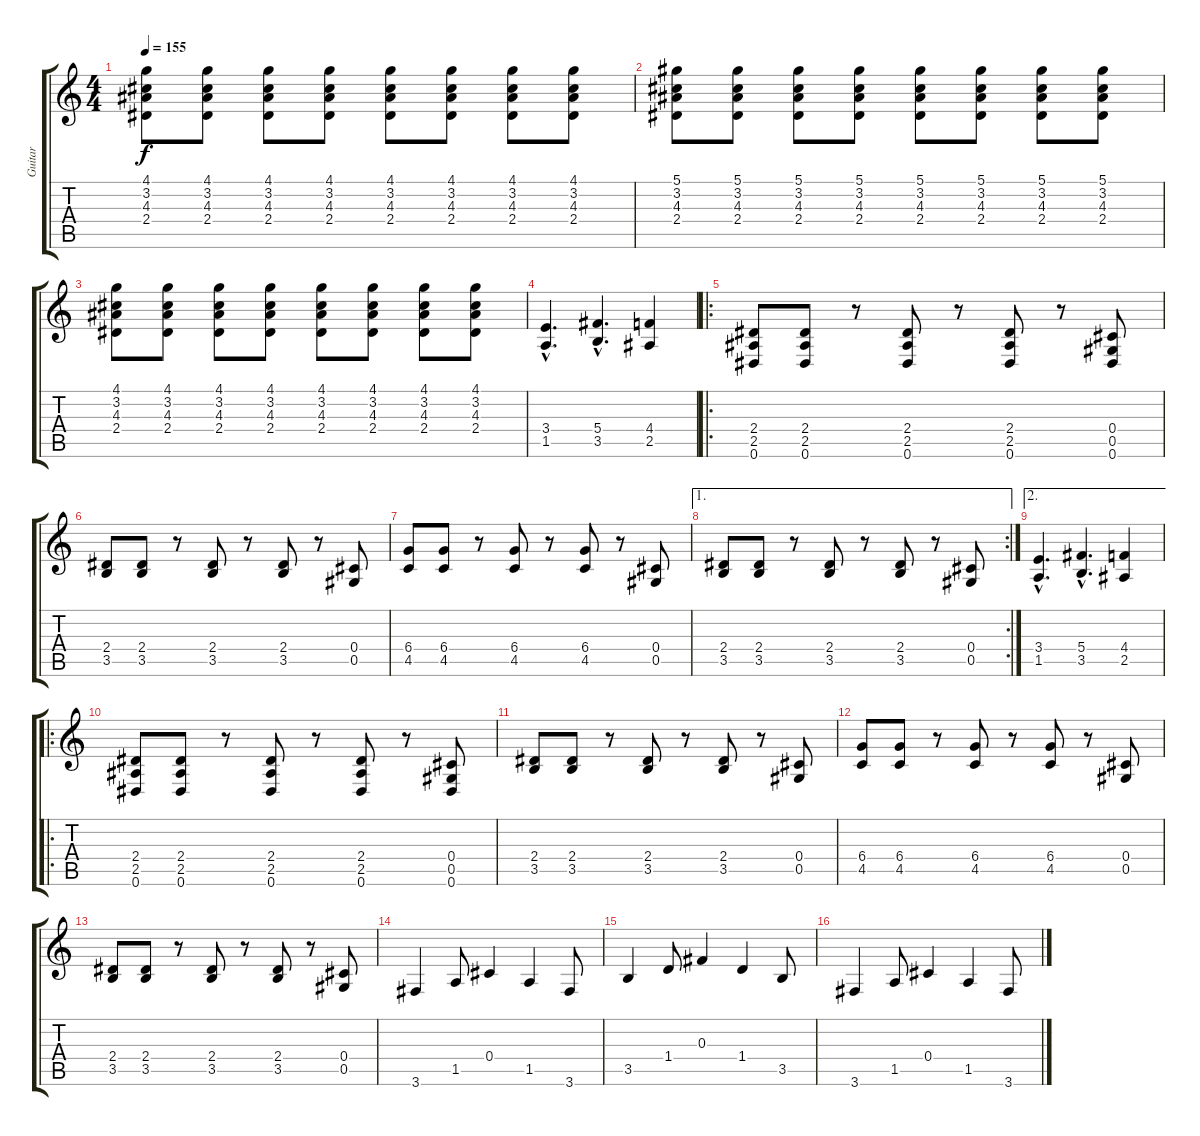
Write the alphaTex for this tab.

\track ("Guitar" "Guitar") {instrument overdrivenguitar}
\staff {score tabs}
\tuning (Eb4 Bb3 Gb3 Db3 Ab2 Eb2) {hide}
\ts (4 4)
\tempo 155
\clef g2
\ks c
(4.1 3.2 4.3 2.4).8{dy f} (4.1 3.2 4.3 2.4).8 (4.1 3.2 4.3 2.4).8 (4.1 3.2 4.3 2.4).8 (4.1 3.2 4.3 2.4).8 (4.1 3.2 4.3 2.4).8 (4.1 3.2 4.3 2.4).8 (4.1 3.2 4.3 2.4).8 |
(5.1 3.2 4.3 2.4).8 (5.1 3.2 4.3 2.4).8 (5.1 3.2 4.3 2.4).8 (5.1 3.2 4.3 2.4).8 (5.1 3.2 4.3 2.4).8 (5.1 3.2 4.3 2.4).8 (5.1 3.2 4.3 2.4).8 (5.1 3.2 4.3 2.4).8 |
(4.1 3.2 4.3 2.4).8 (4.1 3.2 4.3 2.4).8 (4.1 3.2 4.3 2.4).8 (4.1 3.2 4.3 2.4).8 (4.1 3.2 4.3 2.4).8 (4.1 3.2 4.3 2.4).8 (4.1 3.2 4.3 2.4).8 (4.1 3.2 4.3 2.4).8 |
(3.4{hac} 1.5{hac}).4{d} (5.4{hac} 3.5{hac}).4{d} (4.4 2.5).4 |
\ro
(2.4 2.5 0.6).8 (2.4 2.5 0.6).8 r.8 (2.4 2.5 0.6).8 r.8 (2.4 2.5 0.6).8 r.8 (0.4 0.5 0.6).8 |
(2.4 3.5).8 (2.4 3.5).8 r.8 (2.4 3.5).8 r.8 (2.4 3.5).8 r.8 (0.4 0.5).8 |
(6.4 4.5).8 (6.4 4.5).8 r.8 (6.4 4.5).8 r.8 (6.4 4.5).8 r.8 (0.4 0.5).8 |
\ae 1
\rc 2
(2.4 3.5).8 (2.4 3.5).8 r.8 (2.4 3.5).8 r.8 (2.4 3.5).8 r.8 (0.4 0.5).8 |
\ae 2
(3.4{hac} 1.5{hac}).4{d} (5.4{hac} 3.5{hac}).4{d} (4.4 2.5).4 |
\ro
(2.4 2.5 0.6).8 (2.4 2.5 0.6).8 r.8 (2.4 2.5 0.6).8 r.8 (2.4 2.5 0.6).8 r.8 (0.4 0.5 0.6).8 |
(2.4 3.5).8 (2.4 3.5).8 r.8 (2.4 3.5).8 r.8 (2.4 3.5).8 r.8 (0.4 0.5).8 |
(6.4 4.5).8 (6.4 4.5).8 r.8 (6.4 4.5).8 r.8 (6.4 4.5).8 r.8 (0.4 0.5).8 |
(2.4 3.5).8 (2.4 3.5).8 r.8 (2.4 3.5).8 r.8 (2.4 3.5).8 r.8 (0.4 0.5).8 |
3.6.4 1.5.8 0.4.4 1.5.4 3.6.8 |
3.5.4 1.4.8 0.3.4 1.4.4 3.5.8 |
3.6.4 1.5.8 0.4.4 1.5.4 3.6.8
